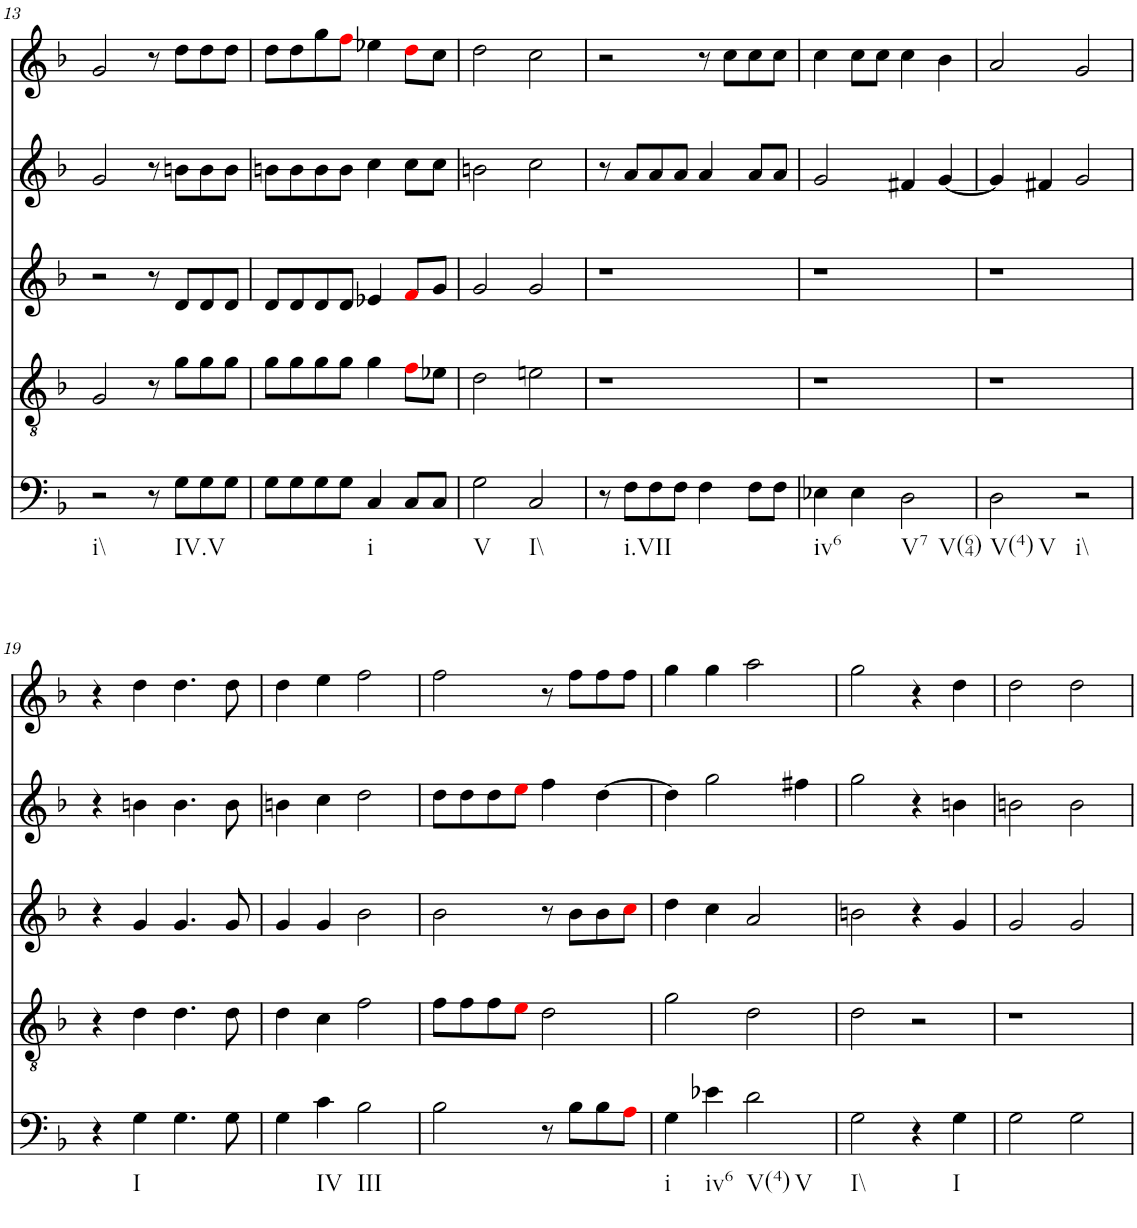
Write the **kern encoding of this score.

**kern	**kern	**kern	**kern	**kern
*part5	*part4	*part3	*part2	*part1
*staff5	*staff4	*staff3	*staff2	*staff1
*I"vox	*I"vox	*I"vox	*I"vox	*I"vox
!!LO:PB:g=z
*clefF4	*clefGv2	*clefG2	*clefG2	*clefG2
*k[b-]	*k[b-]	*k[b-]	*k[b-]	*k[b-]
*M4/4	*M4/4	*M4/4	*M4/4	*M4/4
=13	=13	=13	=13	=13
!LO:TX:b:t=i\\	!	!	!	!
2r	2G/	2r	2g/	2g/
8r	8r	8r	8r	8r
!LO:TX:b:t=IV.V	!	!	!	!
8G\L	8g\L	8d/L	8bn\L	8dd\L
8G\	8g\	8d/	8b\	8dd\
8G\J	8g\J	8d/J	8b\J	8dd\J
=14	=14	=14	=14	=14
8G\L	8g\L	8d/L	8bn\L	8dd\L
8G\	8g\	8d/	8b\	8dd\
8G\	8g\	8d/	8b\	8gg\
8G\J	8g\J	8d/J	8b\J	8ffi\J
!LO:TX:b:t=i	!	!	!	!
4C/	4g\	4e-X/	4cc\	4ee-X\
8C/L	8fi\L	8fi/L	8cc\L	8ddi\L
8C/J	8e-X\J	8g/J	8cc\J	8cc\J
=15	=15	=15	=15	=15
!LO:TX:b:t=V	!	!	!	!
2G\	2d\	2g/	2bn\	2dd\
!LO:TX:b:t=I\\	!	!	!	!
2C/	2en\	2g/	2cc\	2cc\
=16	=16	=16	=16	=16
8r	1r	1r	8r	2r
!LO:TX:b:t=i.VII	!	!	!	!
8F\L	.	.	8a/L	.
8F\	.	.	8a/	.
8F\J	.	.	8a/J	.
4F\	.	.	4a/	8r
.	.	.	.	8cc\L
8F\L	.	.	8a/L	8cc\
8F\J	.	.	8a/J	8cc\J
=17	=17	=17	=17	=17
!LO:TX:b:t=iv6	!	!	!	!
4E-X\	1r	1r	2g/	4cc\
4E-\	.	.	.	8cc\L
.	.	.	.	8cc\J
!LO:TX:b:t=V7	!	!	!	!
!LO:TX:b:t=V(64)	!	!	!	!
2D\	.	.	4f#X/	4cc\
.	.	.	[4g/	4b-\
=18	=18	=18	=18	=18
!LO:TX:b:t=V(4)	!	!	!	!
!LO:TX:b:t=V	!	!	!	!
2D\	1r	1r	4g/]	2a/
.	.	.	4f#X/	.
!LO:TX:b:t=i\\	!	!	!	!
2r	.	.	2g/	2g/
!!LO:LB:g=z
=19	=19	=19	=19	=19
4r	4r	4r	4r	4r
!LO:TX:b:t=I	!	!	!	!
4G\	4d\	4g/	4bn\	4dd\
4.G\	4.d\	4.g/	4.b\	4.dd\
8G\	8d\	8g/	8b\	8dd\
=20	=20	=20	=20	=20
4G\	4d\	4g/	4bn\	4dd\
!LO:TX:b:t=IV	!	!	!	!
4c\	4c\	4g/	4cc\	4ee\
!LO:TX:b:t=III	!	!	!	!
2B-\	2f\	2b-\	2dd\	2ff\
=21	=21	=21	=21	=21
2B-\	8f\L	2b-\	8dd\L	2ff\
.	8f\	.	8dd\	.
.	8f\	.	8dd\	.
.	8ei\J	.	8eei\J	.
8r	2d\	8r	4ff\	8r
8B-\L	.	8b-\L	.	8ff\L
8B-\	.	8b-\	[4dd\	8ff\
8Ai\J	.	8cci\J	.	8ff\J
=22	=22	=22	=22	=22
!LO:TX:b:t=i	!	!	!	!
4G\	2g\	4dd\	4dd\]	4gg\
!LO:TX:b:t=iv6	!	!	!	!
4e-X\	.	4cc\	2gg\	4gg\
!LO:TX:b:t=V(4)	!	!	!	!
!LO:TX:b:t=V	!	!	!	!
2d\	2d\	2a/	.	2aa\
.	.	.	4ff#X\	.
=23	=23	=23	=23	=23
!LO:TX:b:t=I\\	!	!	!	!
2G\	2d\	2bn\	2gg\	2gg\
4r	2r	4r	4r	4r
!LO:TX:b:t=I	!	!	!	!
4G\	.	4g/	4bn\	4dd\
=24	=24	=24	=24	=24
2G\	1r	2g/	2bn\	2dd\
2G\	.	2g/	2b\	2dd\
=	=	=	=	=
*-	*-	*-	*-	*-
